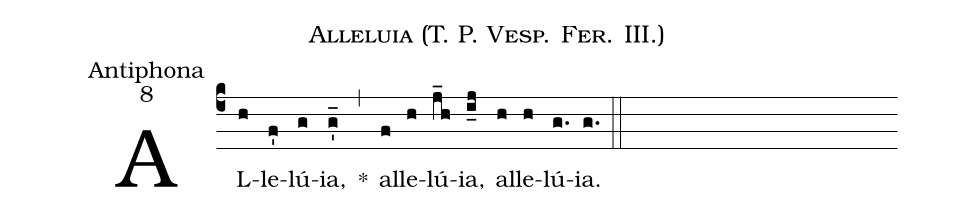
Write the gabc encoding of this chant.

name:Alleluia (T. P. Vesp. Fer. III.);
office-part:Antiphona;
mode:8;
%%
(c4) AL(h)le(f')lú(g)ia,(g'_) *(,) al(f)le(h)lú(j_h)ia,(i_j) al(h)le(h)lú(g.)ia.(g.) (::)
